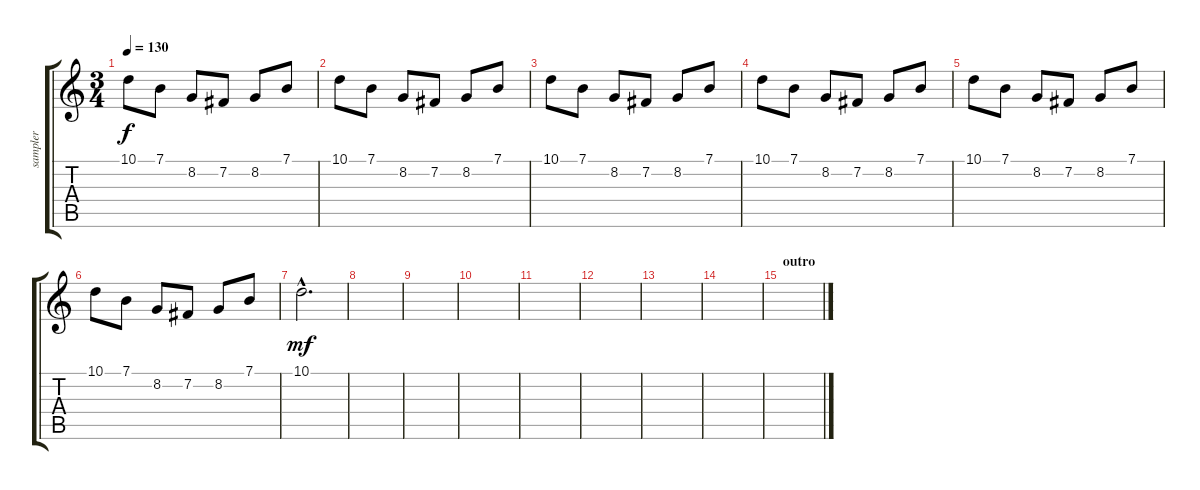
\track ("sampler" "sampler") {instrument orchestralharp}
\staff {score tabs}
\tuning (E4 B3 G3 D3 A2 E2) {hide}
\ts (3 4)
\tempo 130
\clef g2
\ks c
10.1.8{dy f} 7.1.8 8.2.8 7.2.8 8.2.8 7.1.8 |
10.1.8 7.1.8 8.2.8 7.2.8 8.2.8 7.1.8 |
10.1.8 7.1.8 8.2.8 7.2.8 8.2.8 7.1.8 |
10.1.8 7.1.8 8.2.8 7.2.8 8.2.8 7.1.8 |
10.1.8 7.1.8 8.2.8 7.2.8 8.2.8 7.1.8 |
10.1.8 7.1.8 8.2.8 7.2.8 8.2.8 7.1.8 |
10.1{hac}.2{d dy mf} |
|
|
|
|
|
|
|
\section ("" "outro")
